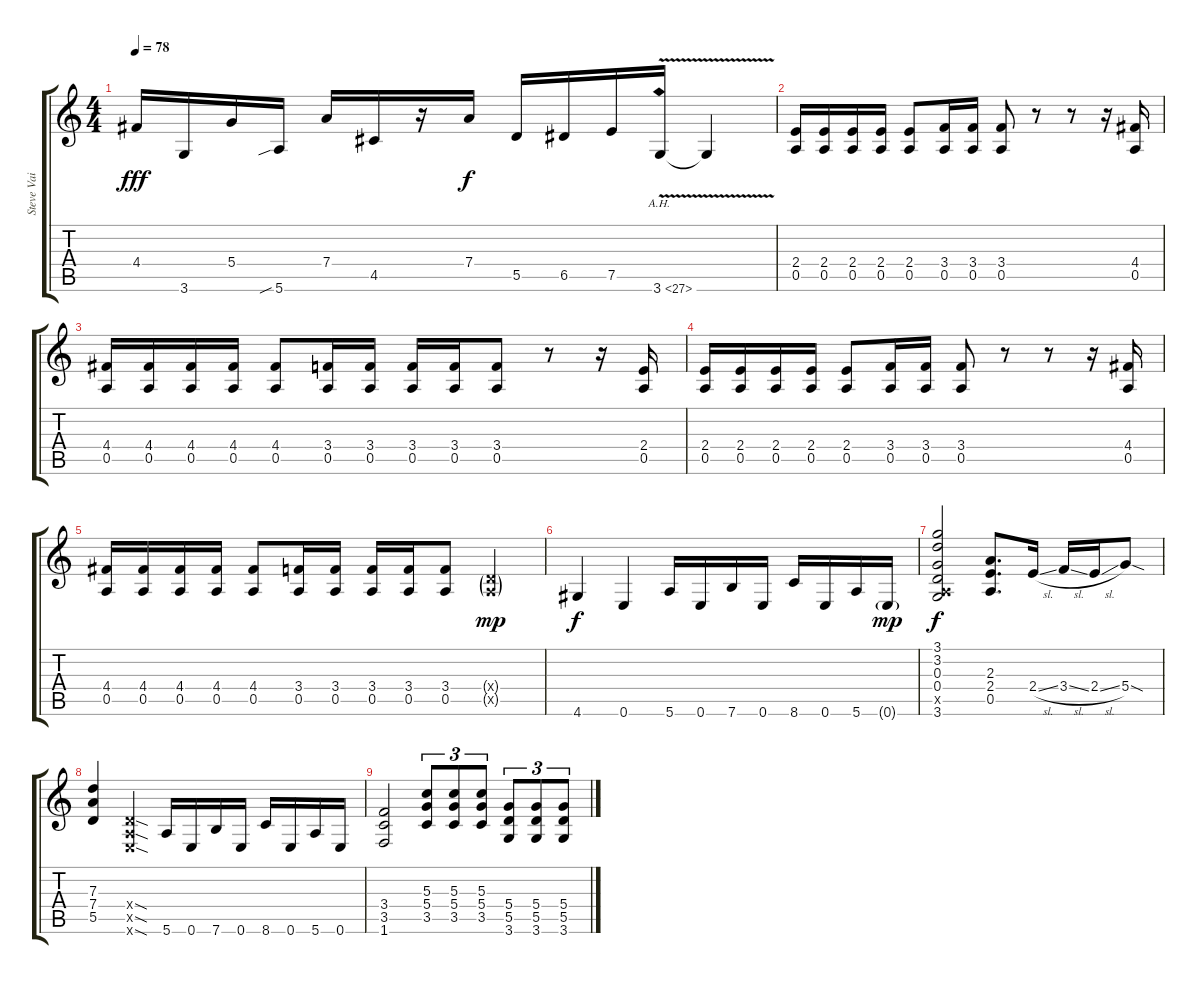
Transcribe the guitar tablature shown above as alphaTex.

\track ("Steve Vai - Rhythm" "Steve Vai ") {instrument distortionguitar}
\staff {score tabs}
\tuning (E4 B3 G3 D3 A2 E2) {hide}
\ts (4 4)
\tempo 78
\clef g2
\ks c
4.4.16{dy fff} 3.6.16 5.4.16 5.6{sib}.16 7.4.16 4.5.16 r.16 7.4.16{dy f} 5.5.16 6.5.16 7.5.16 3.6{ah 24 v}.16 3.6{t}.4 |
(2.4 0.5).16 (2.4 0.5).16 (2.4 0.5).16 (2.4 0.5).16 (2.4 0.5).8 (3.4 0.5).16 (3.4 0.5).16 (3.4 0.5).8 r.8 r.8 r.16 (4.4 0.5).16 |
(4.4 0.5).16 (4.4 0.5).16 (4.4 0.5).16 (4.4 0.5).16 (4.4 0.5).8 (3.4 0.5).16 (3.4 0.5).16 (3.4 0.5).16 (3.4 0.5).16 (3.4 0.5).8 r.8 r.16 (2.4 0.5).16 |
(2.4 0.5).16 (2.4 0.5).16 (2.4 0.5).16 (2.4 0.5).16 (2.4 0.5).8 (3.4 0.5).16 (3.4 0.5).16 (3.4 0.5).8 r.8 r.8 r.16 (4.4 0.5).16 |
(4.4 0.5).16 (4.4 0.5).16 (4.4 0.5).16 (4.4 0.5).16 (4.4 0.5).8 (3.4 0.5).16 (3.4 0.5).16 (3.4 0.5).16 (3.4 0.5).16 (3.4 0.5).8 (0.4{g x} 0.5{g x}).4{dy mp} |
4.6.4{dy f} 0.6.4 5.6.16 0.6.16 7.6.16 0.6.16 8.6.16 0.6.16 5.6.16 0.6{g}.16{dy mp} |
(3.1 3.2 0.3 0.4 0.5{x} 3.6).2{dy f} (2.3 2.4 0.5).8{d} 2.4{sl}.16 3.4{sl}.16 2.4{sl}.16 5.4{sod}.8 |
(7.3 7.4 5.5).4 (0.4{sod x} 0.5{sod x} 0.6{sod x}).4 5.6.16 0.6.16 7.6.16 0.6.16 8.6.16 0.6.16 5.6.16 0.6.16 |
(3.4 3.5 1.6).2 (5.3 5.4 3.5).8{tu (3 2)} (5.3 5.4 3.5).8{tu (3 2)} (5.3 5.4 3.5).8{tu (3 2)} (5.4 5.5 3.6).8{tu (3 2)} (5.4 5.5 3.6).8{tu (3 2)} (5.4 5.5 3.6).8{tu (3 2)}
